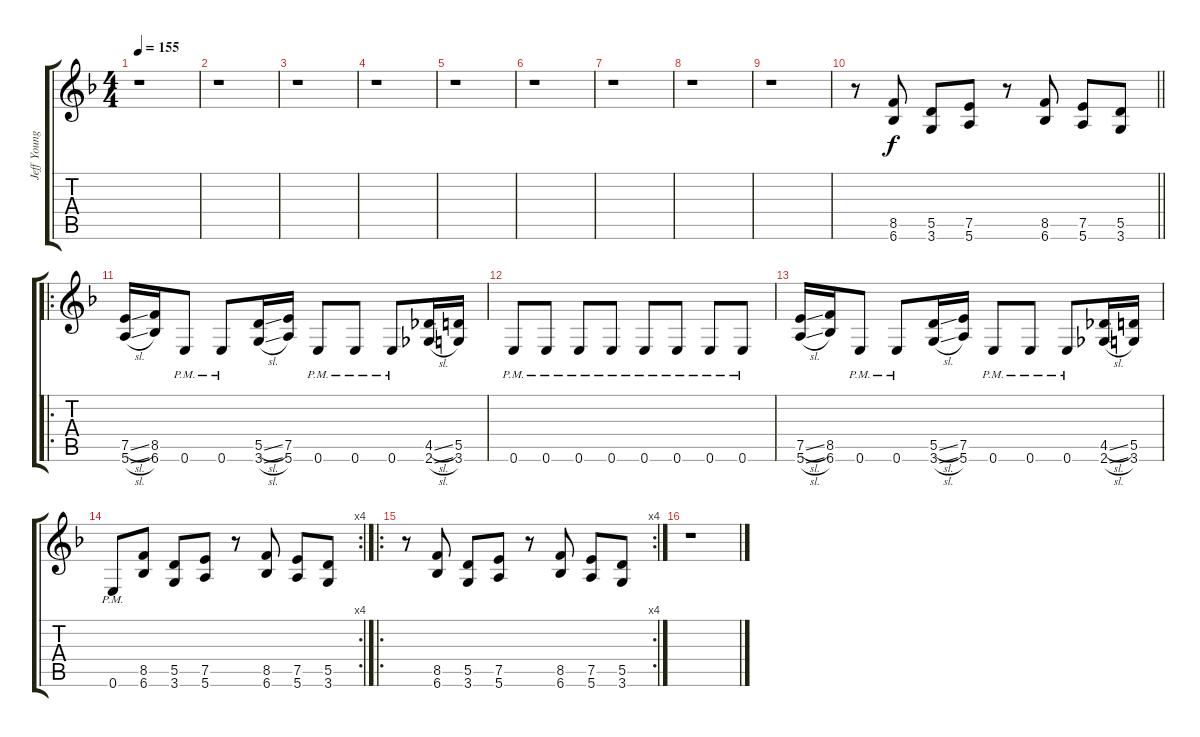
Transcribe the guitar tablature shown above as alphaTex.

\track ("Jeff Young" "Jeff Young") {instrument distortionguitar}
\staff {score tabs}
\tuning (E4 B3 G3 D3 A2 E2) {hide}
\ts (4 4)
\tempo 155
\clef g2
\ks f
r.1{dy f} |
r.1 |
r.1 |
r.1 |
r.1 |
r.1 |
r.1 |
r.1 |
r.1 |
\barLineRight lightlight
r.8 (8.5 6.6).8 (5.5 3.6).8 (7.5 5.6).8 r.8 (8.5 6.6).8 (7.5 5.6).8 (5.5 3.6).8 |
\ro
(7.5{sl} 5.6{sl}).16 (8.5 6.6).16 0.6{pm}.8 0.6{pm}.8 (5.5{sl} 3.6{sl}).16 (7.5 5.6).16 0.6{pm}.8 0.6{pm}.8 0.6{pm}.8 (4.5{sl} 2.6{sl}).16 (5.5 3.6).16 |
0.6{pm}.8 0.6{pm}.8 0.6{pm}.8 0.6{pm}.8 0.6{pm}.8 0.6{pm}.8 0.6{pm}.8 0.6{pm}.8 |
(7.5{sl} 5.6{sl}).16 (8.5 6.6).16 0.6{pm}.8 0.6{pm}.8 (5.5{sl} 3.6{sl}).16 (7.5 5.6).16 0.6{pm}.8 0.6{pm}.8 0.6{pm}.8 (4.5{sl} 2.6{sl}).16 (5.5 3.6).16 |
\rc 4
0.6{pm}.8 (8.5 6.6).8 (5.5 3.6).8 (7.5 5.6).8 r.8 (8.5 6.6).8 (7.5 5.6).8 (5.5 3.6).8 |
\ro
\rc 4
r.8 (8.5 6.6).8 (5.5 3.6).8 (7.5 5.6).8 r.8 (8.5 6.6).8 (7.5 5.6).8 (5.5 3.6).8 |
r.1
